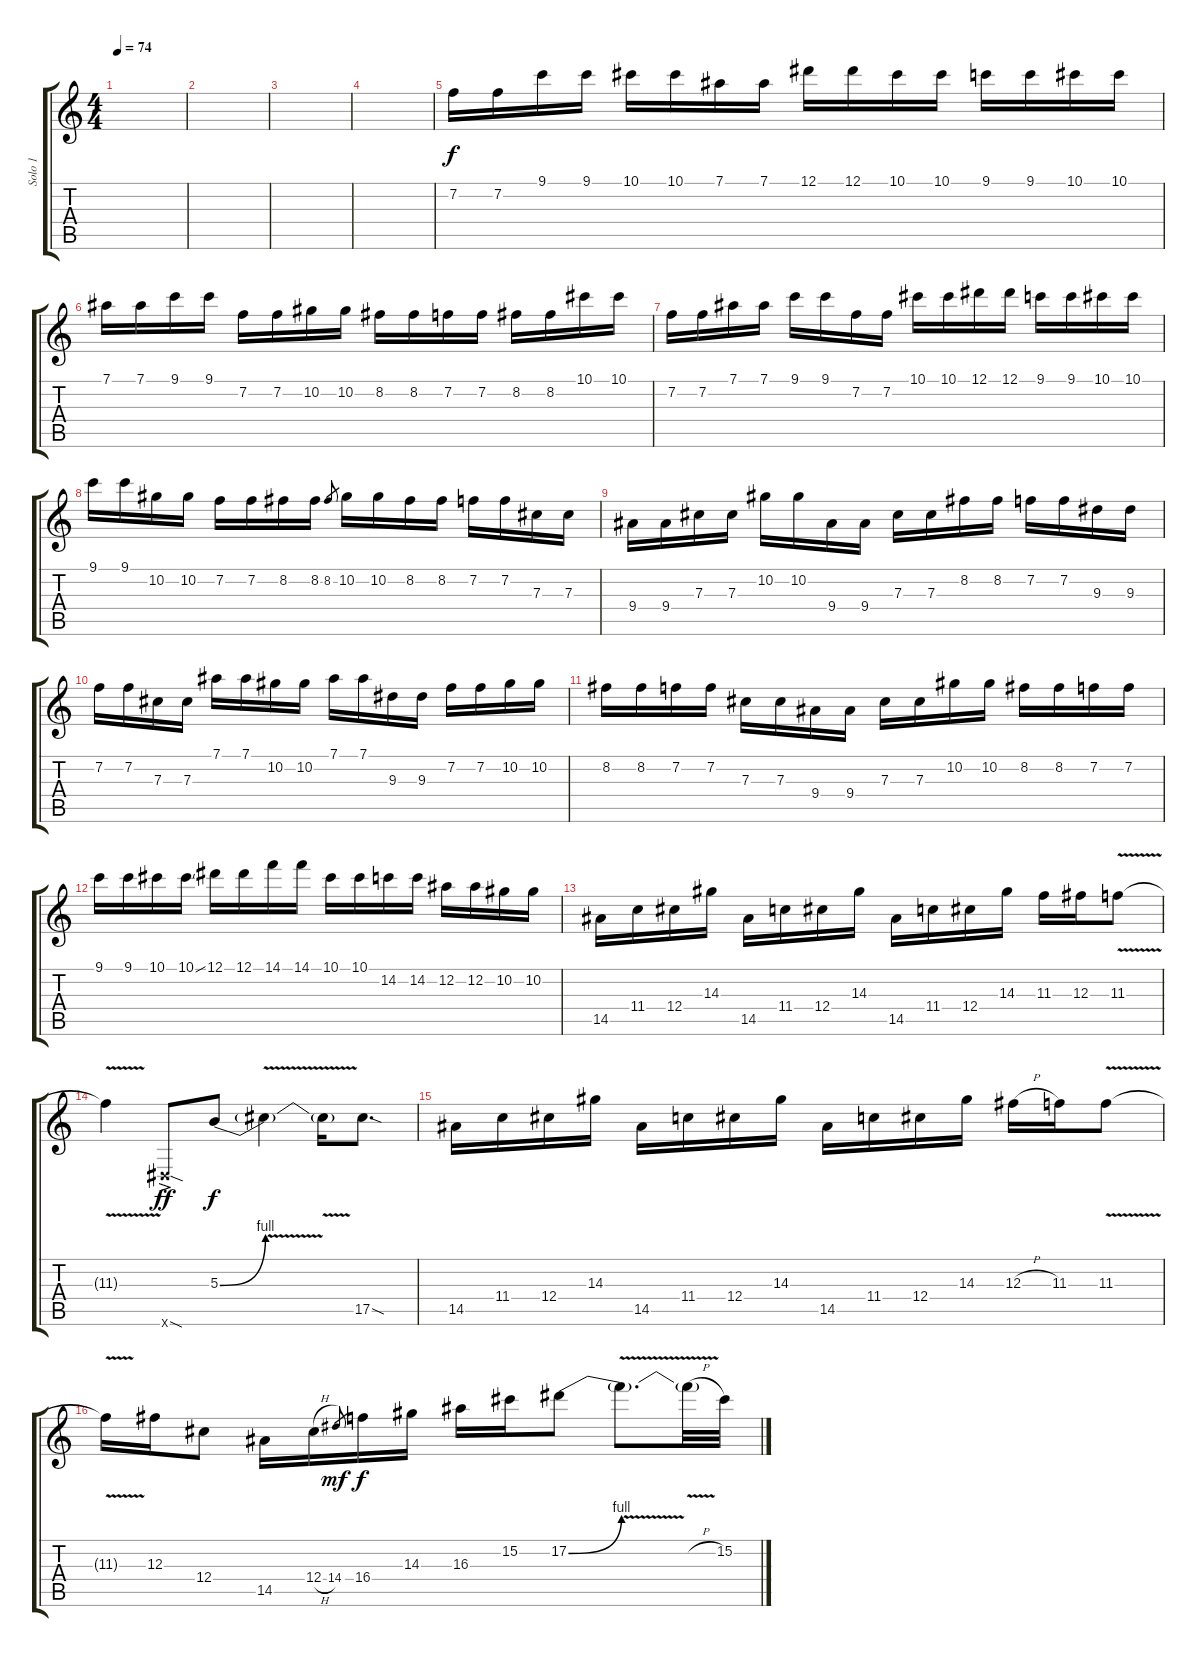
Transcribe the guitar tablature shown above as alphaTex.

\track ("Solo 1" "Solo 1") {instrument overdrivenguitar}
\staff {score tabs}
\tuning (Eb4 Bb3 Gb3 Db3 Ab2 Eb2) {hide}
\ts (4 4)
\tempo 74
\clef g2
\ks c
|
|
|
|
7.2.16 7.2.16 9.1.16 9.1.16 10.1.16 10.1.16 7.1.16 7.1.16 12.1.16 12.1.16 10.1.16 10.1.16 9.1.16 9.1.16 10.1.16 10.1.16 |
7.1.16 7.1.16 9.1.16 9.1.16 7.2.16 7.2.16 10.2.16 10.2.16 8.2.16 8.2.16 7.2.16 7.2.16 8.2.16 8.2.16 10.1.16 10.1.16 |
7.2.16 7.2.16 7.1.16 7.1.16 9.1.16 9.1.16 7.2.16 7.2.16 10.1.16 10.1.16 12.1.16 12.1.16 9.1.16 9.1.16 10.1.16 10.1.16 |
9.1.16 9.1.16 10.2.16 10.2.16 7.2.16 7.2.16 8.2.16 8.2.16 8.2.8{gr} 10.2.16 10.2.16 8.2.16 8.2.16 7.2.16 7.2.16 7.3.16 7.3.16 |
9.4.16 9.4.16 7.3.16 7.3.16 10.2.16 10.2.16 9.4.16 9.4.16 7.3.16 7.3.16 8.2.16 8.2.16 7.2.16 7.2.16 9.3.16 9.3.16 |
7.2.16 7.2.16 7.3.16 7.3.16 7.1.16 7.1.16 10.2.16 10.2.16 7.1.16 7.1.16 9.3.16 9.3.16 7.2.16 7.2.16 10.2.16 10.2.16 |
8.2.16 8.2.16 7.2.16 7.2.16 7.3.16 7.3.16 9.4.16 9.4.16 7.3.16 7.3.16 10.2.16 10.2.16 8.2.16 8.2.16 7.2.16 7.2.16 |
9.1.16 9.1.16 10.1.16 10.1{ss}.16 12.1.16 12.1.16 14.1.16 14.1.16 10.1.16 10.1.16 14.2.16 14.2.16 12.2.16 12.2.16 10.2.16 10.2.16 |
14.5.16 11.4.16 12.4.16 14.3.16 14.5.16 11.4.16 12.4.16 14.3.16 14.5.16 11.4.16 12.4.16 14.3.16 11.3.16 12.3.16 11.3{v}.8 |
11.3{t}.4 0.6{sod ac x}.8{dy ff} 5.3{be (bend 0 0 60 4)}.8{dy f} 5.3{v t}.4 5.3{t}.16 17.5{sod}.8{d} |
14.5.16 11.4.16 12.4.16 14.3.16 14.5.16 11.4.16 12.4.16 14.3.16 14.5.16 11.4.16 12.4.16 14.3.16 12.3{h}.16 11.3.16 11.3{v}.8 |
11.3{t}.16 12.3.16 12.4.8 14.5.16 12.4{h}.16 14.4.8{gr dy mf} 16.4.16{dy f} 14.3.16 16.3.16 15.2.16 17.2{be (bend 0 0 60 4)}.8 17.2{v t}.8{d} 17.2{h t}.32 15.2.32
